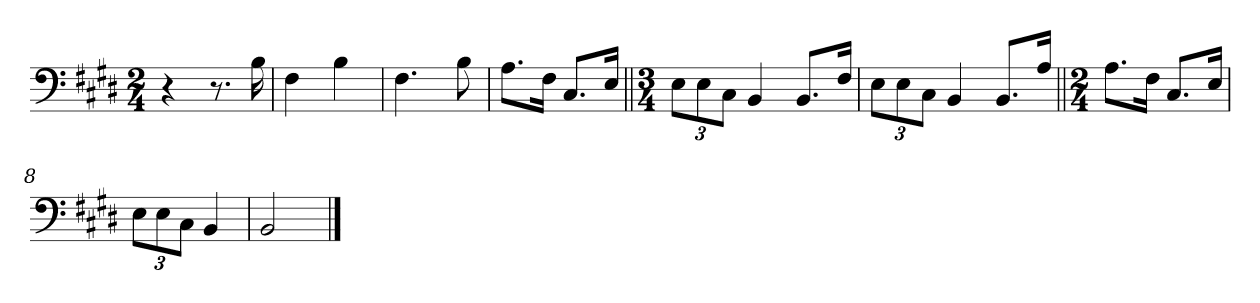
**kern
*part1
*staff1
*clefF4
*k[f#c#g#d#]
*M2/4
=1
4r
8.r
16B\
=2
4F#\
4B\
=3
4.F#\
8B\
=4
8.A\L
16F#\Jk
8.C#/L
16E/Jk
=5||
*M3/4
12E\L
12E\
12C#\J
4BB/
8.BB/L
16F#/Jk
=6
12E\L
12E\
12C#\J
4BB/
8.BB/L
16A/Jk
=7||
*M2/4
8.A\L
16F#\Jk
8.C#/L
16E/Jk
=8
12E\L
12E\
12C#\J
4BB/
=9
2BB/
==
*-
